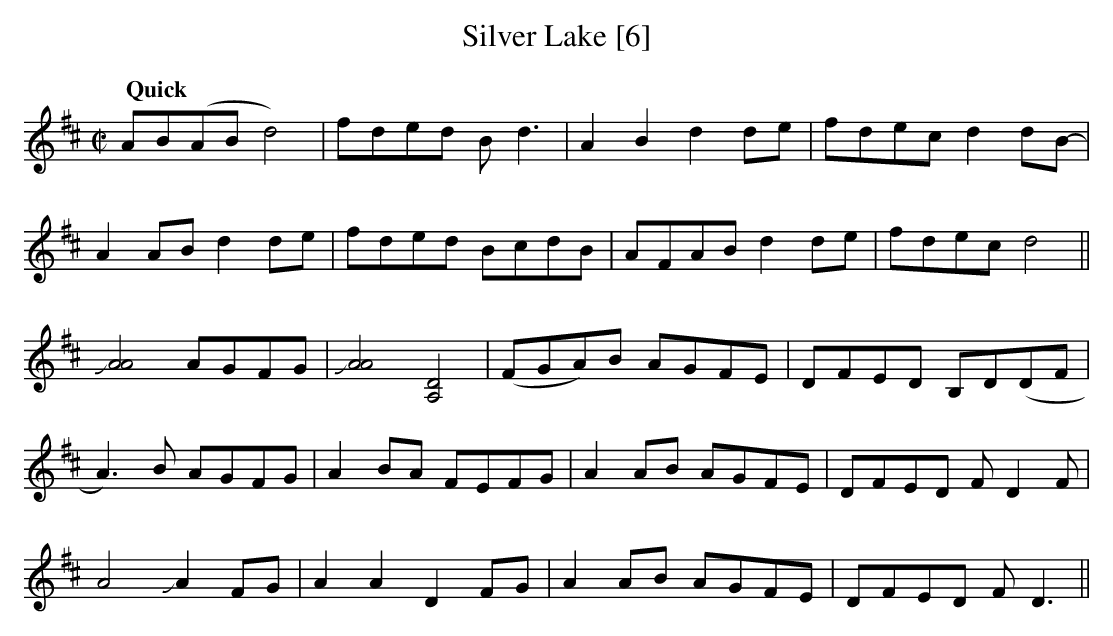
X:1
T:Silver Lake [6]
M:C|
L:1/8
Q:" Quick"
K:D
A-B(AB d4)|fded Bd3|A2-B2d2de|fdec d2dB-|
A2A-Bd2 de|fded BcdB|AFAB d2de|fdecd4||
+slide+[A4A4]AGFG|+slide+[A4A4][A,4D4]|(FGA)B AGFE|DFED B,D(DF|
A3)B AGFG|A2BA FEFG|A2 AB AGFE|DFED FD2F|
A4+slide+A2FG|A2A2 D2FG|A2AB AGFE|DFED FD3||
